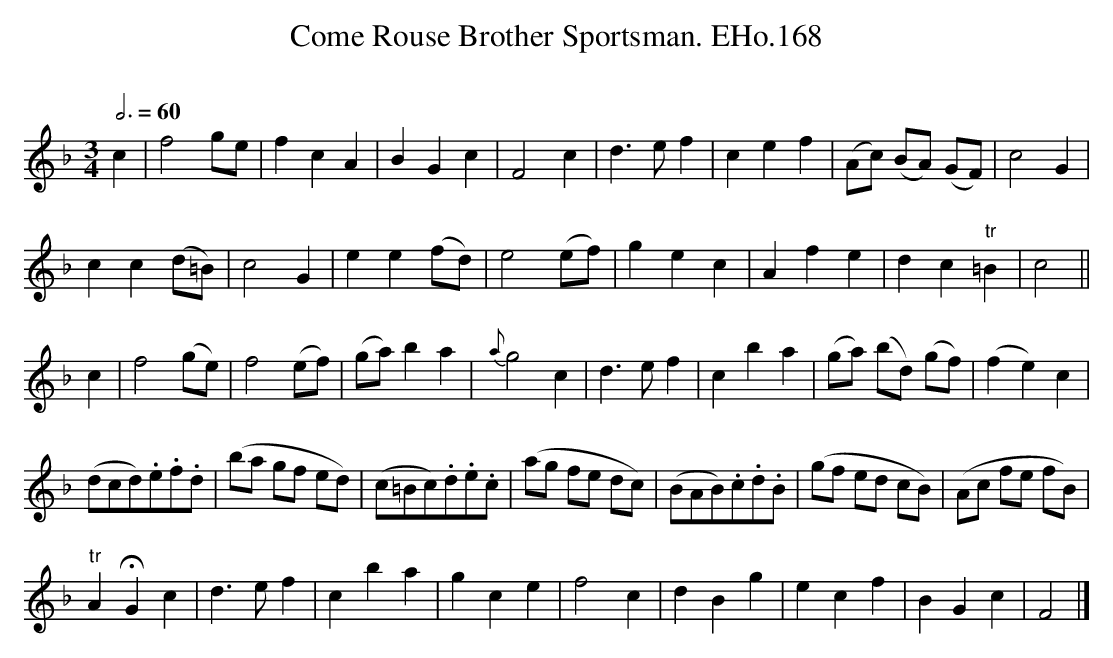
X:1
T:Come Rouse Brother Sportsman. EHo.168
M:3/4
L:1/8
Q:3/4=60
O:
K:F
c2 | f4ge | f2c2A2 | B2G2c2 | F4c2 |\
d3ef2 | c2e2f2 | (Ac) (BA) (GF) | c4G2 |
c2c2(d=B) | c4G2 | e2e2(fd) | e4(ef) |\
g2e2c2 | A2f2e2 | d2c2"tr"=B2 | c4 ||
c2 | f4(ge) | f4(ef) | (ga) b2a2 | {a}g4c2 |\
d3ef2 | c2b2a2 | (ga) (bd) (gf) | (f2e2)c2 |
(dcd).e.f.d | (ba gf ed) | (c=Bc).d.e.c | (ag fe dc) |\
(BAB).c.d.B | (gf ed cB) | (Ac fe fB) |
"tr"A2!fermata!G2c2 |d3ef2 | c2b2a2 | g2c2e2 | f4c2 |d2B2g2 | e2c2f2 | B2G2c2 | F4 |]
